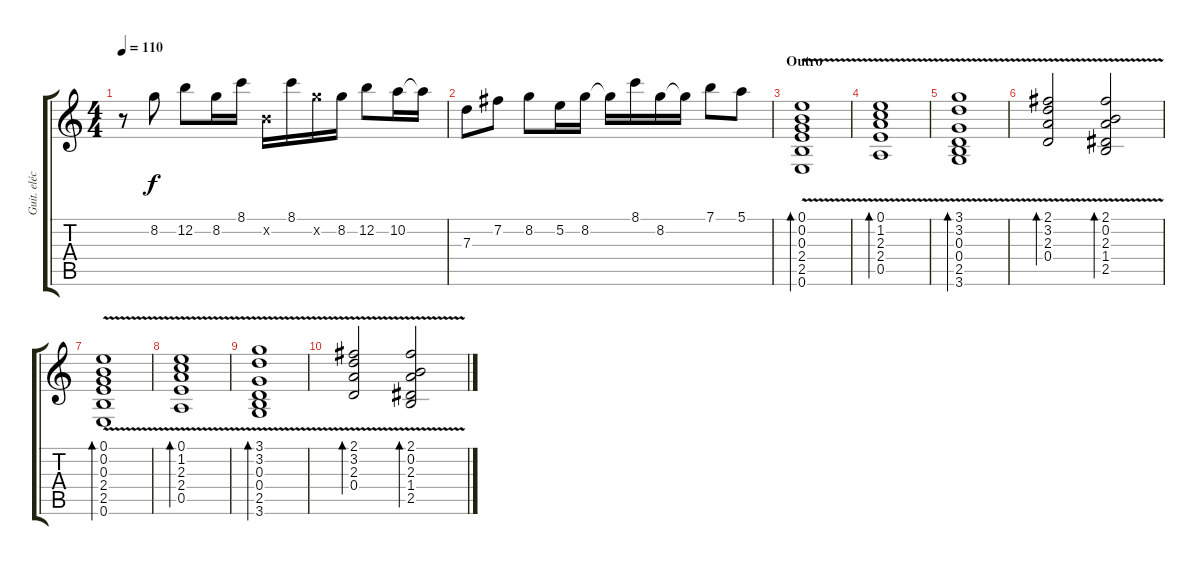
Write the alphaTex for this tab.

\track ("Guit. eléctrica" "Guit. eléc") {instrument electricguitarclean}
\staff {score tabs}
\tuning (E4 B3 G3 D3 A2 E2) {hide}
\ts (4 4)
\tempo 110
\clef g2
\ks c
r.8{dy f} 8.2.8 12.2.8 8.2.16 8.1.16 0.2{x}.16 8.1.16 8.2{x}.16 8.2.16 12.2.8 10.2.16 10.2{t}.16 |
7.3.8 7.2.8 8.2.8 5.2.16 8.2.16 8.2{t}.16 8.1.16 8.2.16 8.2{t}.16 7.1.8 5.1.8 |
\section ("" "Outro")
(0.1{v} 0.2{v} 0.3{v} 2.4{v} 2.5{v} 0.6{v}).1{bd 60} |
(0.1{v} 1.2{v} 2.3{v} 2.4{v} 0.5{v}).1{bd 60} |
(3.1{v} 3.2{v} 0.3{v} 0.4{v} 2.5{v} 3.6{v}).1{bd 60} |
(2.1{v} 3.2{v} 2.3{v} 0.4{v}).2{bd 60} (2.1{v} 0.2{v} 2.3{v} 1.4{v} 2.5{v}).2{bd 60} |
(0.1{v} 0.2{v} 0.3{v} 2.4{v} 2.5{v} 0.6{v}).1{bd 60 volume 9} |
(0.1{v} 1.2{v} 2.3{v} 2.4{v} 0.5{v}).1{bd 60 volume 6} |
(3.1{v} 3.2{v} 0.3{v} 0.4{v} 2.5{v} 3.6{v}).1{bd 60 volume 3} |
(2.1{v} 3.2{v} 2.3{v} 0.4{v}).2{bd 60 volume 0} (2.1{v} 0.2{v} 2.3{v} 1.4{v} 2.5{v}).2{bd 60}
